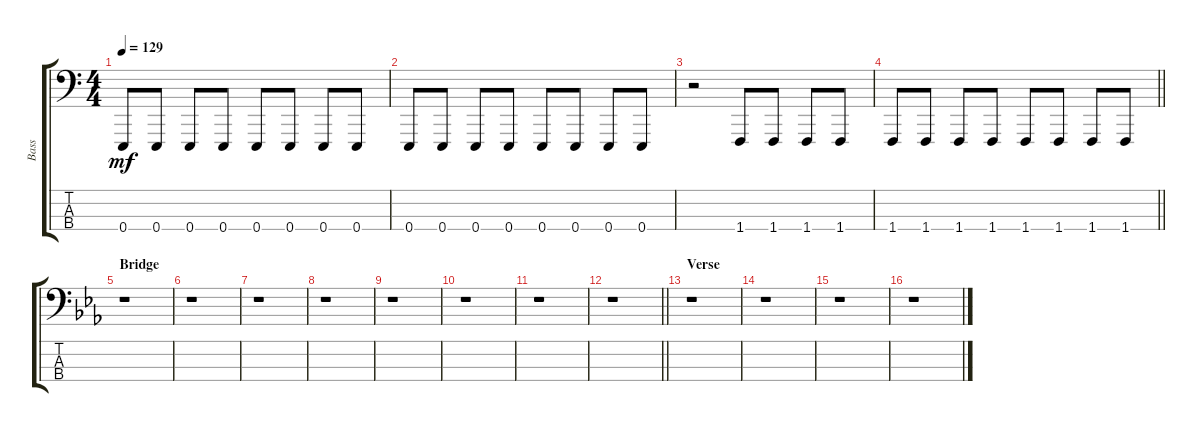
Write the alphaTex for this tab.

\track ("Bass" "Bass") {instrument lead8bassandlead}
\staff {score tabs}
\tuning (G2 D2 A1 E1) {hide}
\ts (4 4)
\tempo 129
\clef f4
\ks c
0.4.8{dy mf} 0.4.8 0.4.8 0.4.8 0.4.8 0.4.8 0.4.8 0.4.8 |
0.4.8 0.4.8 0.4.8 0.4.8 0.4.8 0.4.8 0.4.8 0.4.8 |
r.2 1.4.8 1.4.8 1.4.8 1.4.8 |
\barLineRight lightlight
1.4.8 1.4.8 1.4.8 1.4.8 1.4.8 1.4.8 1.4.8 1.4.8 |
\section ("" "Bridge")
\ks eb
r.1 |
r.1 |
r.1 |
r.1 |
r.1 |
r.1 |
r.1 |
\barLineRight lightlight
r.1 |
\section ("" "Verse")
r.1 |
r.1 |
r.1 |
r.1
